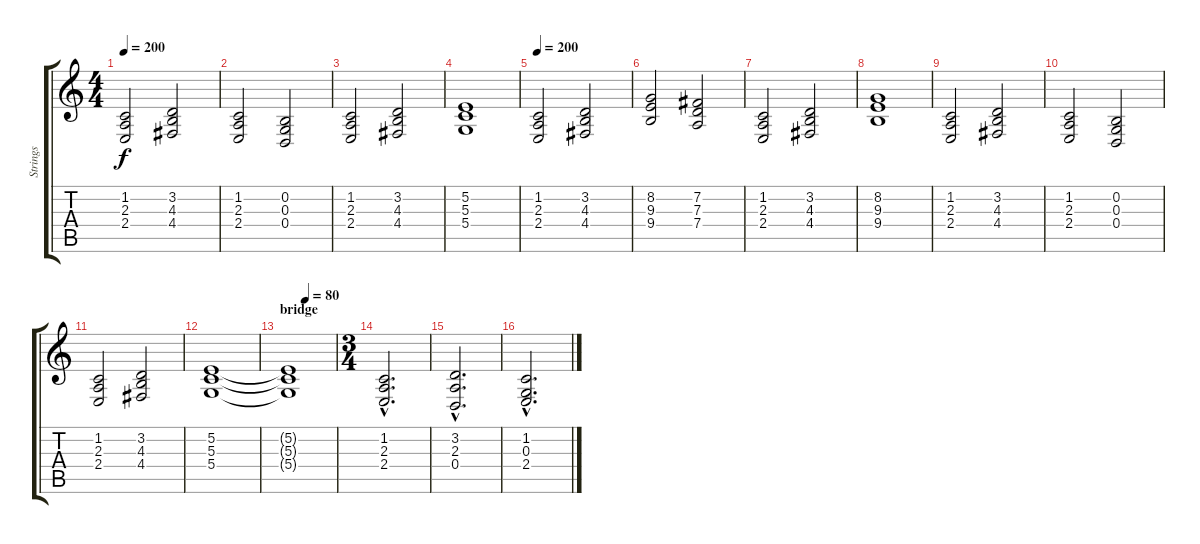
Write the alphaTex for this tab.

\track ("Strings" "Strings") {instrument synthstrings1}
\staff {score tabs}
\tuning (E4 B3 G3 D3 A2 E2) {hide}
\ts (4 4)
\tempo 200
\clef g2
\ks c
(1.2 2.3 2.4).2{dy f} (3.2 4.3 4.4).2 |
(1.2 2.3 2.4).2 (0.2 0.3 0.4).2 |
(1.2 2.3 2.4).2 (3.2 4.3 4.4).2 |
(5.2 5.3 5.4).1 |
\tempo 200
(1.2 2.3 2.4).2 (3.2 4.3 4.4).2 |
(8.2 9.3 9.4).2 (7.2 7.3 7.4).2 |
(1.2 2.3 2.4).2 (3.2 4.3 4.4).2 |
(8.2 9.3 9.4).1 |
(1.2 2.3 2.4).2 (3.2 4.3 4.4).2 |
(1.2 2.3 2.4).2 (0.2 0.3 0.4).2 |
(1.2 2.3 2.4).2 (3.2 4.3 4.4).2 |
(5.2 5.3 5.4).1 |
\section ("" "bridge")
\tempo (80 0.375)
(5.2{t} 5.3{t} 5.4{t}).1 |
\ts (3 4)
(1.2{hac} 2.3{hac} 2.4{hac}).2{d volume 9} |
(3.2{hac} 2.3{hac} 0.4{hac}).2{d} |
(1.2{hac} 0.3{hac} 2.4{hac}).2{d}
